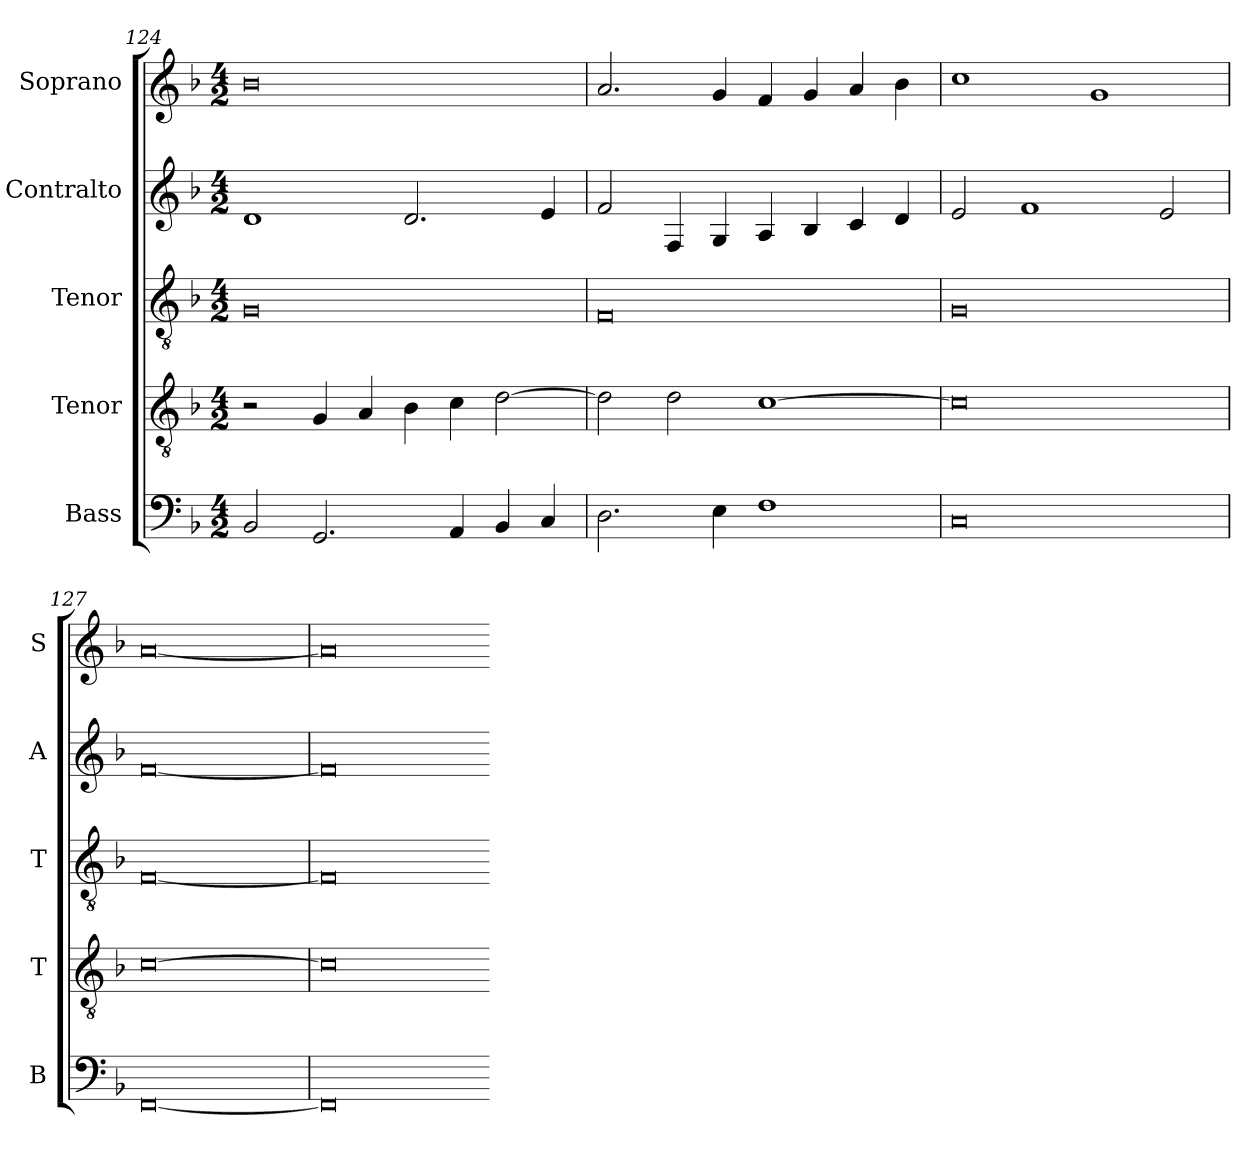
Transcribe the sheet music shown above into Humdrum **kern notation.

**kern	**kern	**kern	**kern	**kern
*part5	*part4	*part3	*part2	*part1
*staff5	*staff4	*staff3	*staff2	*staff1
*I"Bass	*I"Tenor	*I"Tenor	*I"Contralto	*I"Soprano
*I'B	*I'T	*I'T	*I'A	*I'S
*clefF4	*clefGv2	*clefGv2	*clefG2	*clefG2
*k[b-]	*k[b-]	*k[b-]	*k[b-]	*k[b-]
*F:ion	*F:ion	*F:ion	*F:ion	*F:ion
*M4/2	*M4/2	*M4/2	*M4/2	*M4/2
=124	=124	=124	=124	=124
2BB-	2r	0G	1d	0b-
2.GG	4G	.	.	.
.	4A	.	.	.
.	4B-	.	2.d	.
4AA	4c	.	.	.
4BB-	[2d	.	.	.
4C	.	.	4e	.
=125	=125	=125	=125	=125
2.D	2d]	0F	2f	2.a
.	2d	.	4F	.
4E	.	.	4G	4g
1F	[1c	.	4A	4f
.	.	.	4B-	4g
.	.	.	4c	4a
.	.	.	4d	4b-
=126	=126	=126	=126	=126
0C	0c]	0G	2e	1cc
.	.	.	1f	.
.	.	.	.	1g
.	.	.	2e	.
=127	=127	=127	=127	=127
[0FF	[0c	[0F	[0f	[0a
=128	=128	=128	=128	=128
0FF]	0c]	0F]	0f]	0a]
=-	=-	=-	=-	=-
*-	*-	*-	*-	*-
